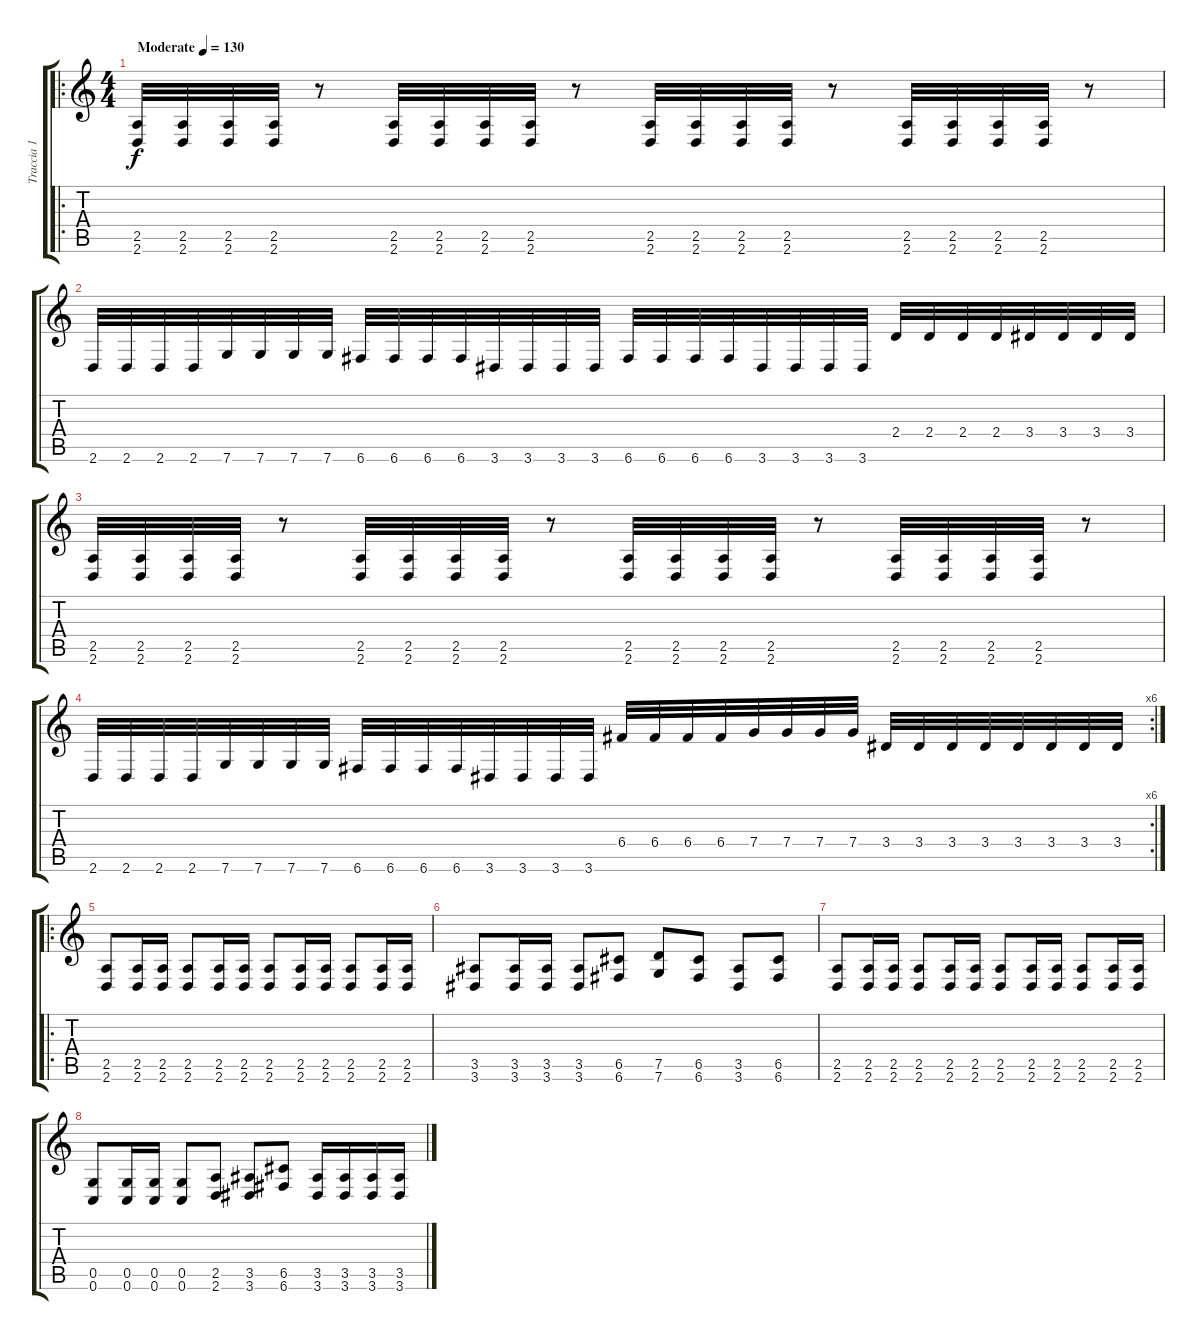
\track ("Traccia 1" "Traccia 1") {instrument distortionguitar}
\staff {score tabs}
\tuning (D4 A3 F3 C3 G2 C2) {hide}
\ro
\ts (4 4)
\tempo (130 "Moderate")
\clef g2
\ks c
(2.5 2.6).32{dy f instrument distortionguitar} (2.5 2.6).32 (2.5 2.6).32 (2.5 2.6).32 r.8 (2.5 2.6).32 (2.5 2.6).32 (2.5 2.6).32 (2.5 2.6).32 r.8 (2.5 2.6).32 (2.5 2.6).32 (2.5 2.6).32 (2.5 2.6).32 r.8 (2.5 2.6).32 (2.5 2.6).32 (2.5 2.6).32 (2.5 2.6).32 r.8 |
2.6.32 2.6.32 2.6.32 2.6.32 7.6.32 7.6.32 7.6.32 7.6.32 6.6.32 6.6.32 6.6.32 6.6.32 3.6.32 3.6.32 3.6.32 3.6.32 6.6.32 6.6.32 6.6.32 6.6.32 3.6.32 3.6.32 3.6.32 3.6.32 2.4.32 2.4.32 2.4.32 2.4.32 3.4.32 3.4.32 3.4.32 3.4.32 |
(2.5 2.6).32 (2.5 2.6).32 (2.5 2.6).32 (2.5 2.6).32 r.8 (2.5 2.6).32 (2.5 2.6).32 (2.5 2.6).32 (2.5 2.6).32 r.8 (2.5 2.6).32 (2.5 2.6).32 (2.5 2.6).32 (2.5 2.6).32 r.8 (2.5 2.6).32 (2.5 2.6).32 (2.5 2.6).32 (2.5 2.6).32 r.8 |
\rc 6
2.6.32 2.6.32 2.6.32 2.6.32 7.6.32 7.6.32 7.6.32 7.6.32 6.6.32 6.6.32 6.6.32 6.6.32 3.6.32 3.6.32 3.6.32 3.6.32 6.4.32 6.4.32 6.4.32 6.4.32 7.4.32 7.4.32 7.4.32 7.4.32 3.4.32 3.4.32 3.4.32 3.4.32 3.4.32 3.4.32 3.4.32 3.4.32 |
\ro
(2.5 2.6).8 (2.5 2.6).16 (2.5 2.6).16 (2.5 2.6).8 (2.5 2.6).16 (2.5 2.6).16 (2.5 2.6).8 (2.5 2.6).16 (2.5 2.6).16 (2.5 2.6).8 (2.5 2.6).16 (2.5 2.6).16 |
(3.5 3.6).8 (3.5 3.6).16 (3.5 3.6).16 (3.5 3.6).8 (6.5 6.6).8 (7.5 7.6).8 (6.5 6.6).8 (3.5 3.6).8 (6.5 6.6).8 |
(2.5 2.6).8 (2.5 2.6).16 (2.5 2.6).16 (2.5 2.6).8 (2.5 2.6).16 (2.5 2.6).16 (2.5 2.6).8 (2.5 2.6).16 (2.5 2.6).16 (2.5 2.6).8 (2.5 2.6).16 (2.5 2.6).16 |
(0.5 0.6).8 (0.5 0.6).16 (0.5 0.6).16 (0.5 0.6).8 (2.5 2.6).8 (3.5 3.6).8 (6.5 6.6).8 (3.5 3.6).16 (3.5 3.6).16 (3.5 3.6).16 (3.5 3.6).16
